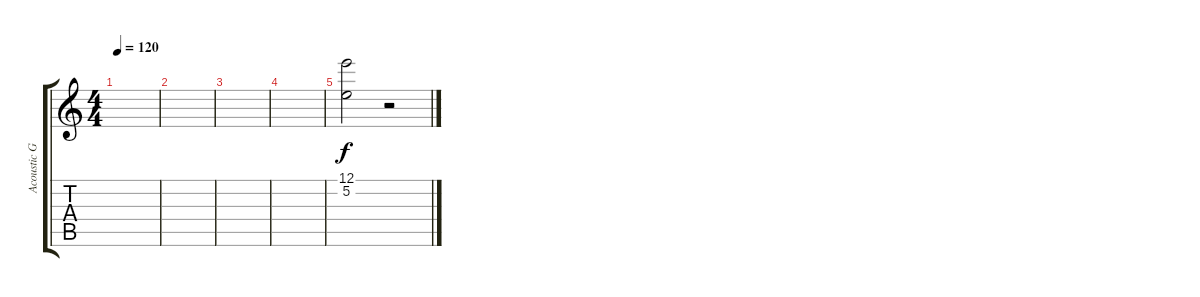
\track ("Acoustic Guitar" "Acoustic G") {instrument acousticguitarsteel}
\staff {score tabs}
\tuning (E4 B3 G3 D3 A2 E2) {hide}
\ts (4 4)
\tempo 120
\clef g2
\ks c
|
|
|
|
(12.1 5.2).2{volume 16 instrument flute} r.2
